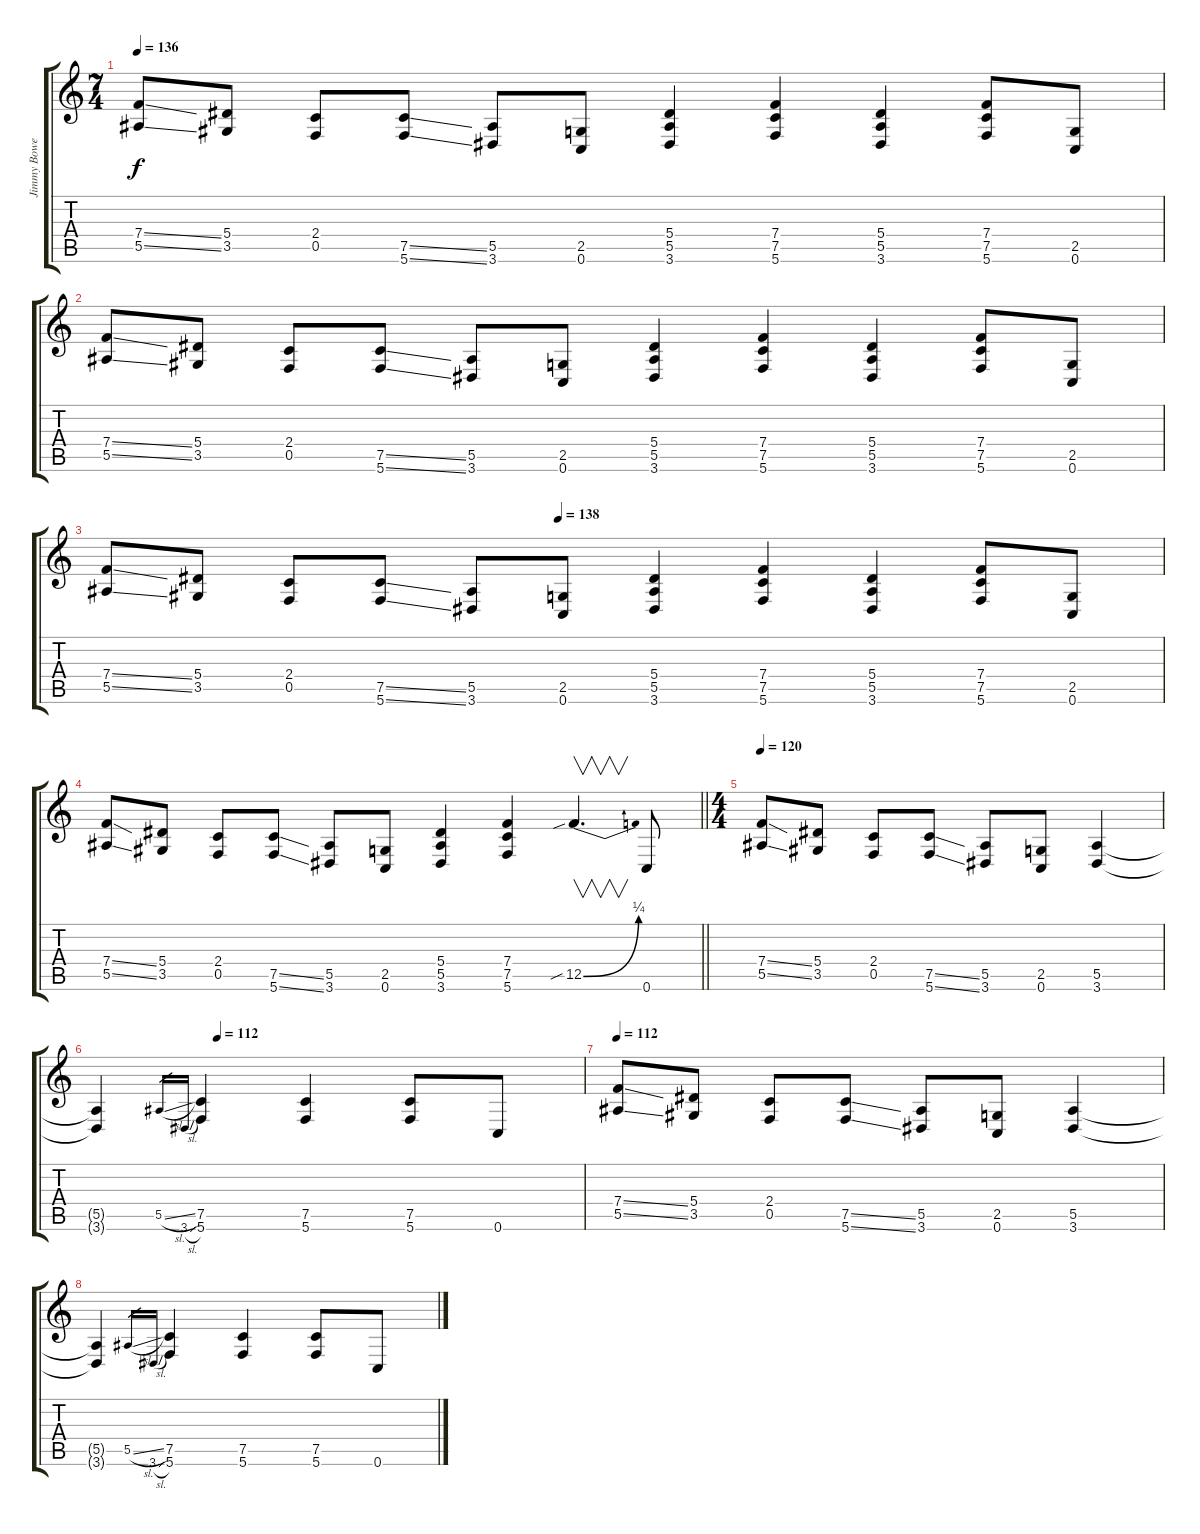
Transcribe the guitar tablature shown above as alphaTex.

\track ("Jimmy Bower" "Jimmy Bowe") {instrument distortionguitar}
\staff {score tabs}
\tuning (C4 G3 Eb3 Bb2 F2 C2) {hide}
\ts (7 4)
\section ("" "")
\tempo 136
\clef g2
\ks c
(7.4{ss} 5.5{ss}).8{dy f} (5.4 3.5).8 (2.4 0.5).8 (7.5{ss} 5.6{ss}).8 (5.5 3.6).8 (2.5 0.6).8 (5.4 5.5 3.6).4 (7.4 7.5 5.6).4 (5.4 5.5 3.6).4 (7.4 7.5 5.6).8 (2.5 0.6).8 |
(7.4{ss} 5.5{ss}).8 (5.4 3.5).8 (2.4 0.5).8 (7.5{ss} 5.6{ss}).8 (5.5 3.6).8 (2.5 0.6).8 (5.4 5.5 3.6).4 (7.4 7.5 5.6).4 (5.4 5.5 3.6).4 (7.4 7.5 5.6).8 (2.5 0.6).8 |
\tempo (138 0.42857142857142855)
(7.4{ss} 5.5{ss}).8 (5.4 3.5).8 (2.4 0.5).8 (7.5{ss} 5.6{ss}).8 (5.5 3.6).8 (2.5 0.6).8 (5.4 5.5 3.6).4 (7.4 7.5 5.6).4 (5.4 5.5 3.6).4 (7.4 7.5 5.6).8 (2.5 0.6).8 |
\barLineRight lightlight
(7.4{ss} 5.5{ss}).8 (5.4 3.5).8 (2.4 0.5).8 (7.5{ss} 5.6{ss}).8 (5.5 3.6).8 (2.5 0.6).8 (5.4 5.5 3.6).4 (7.4 7.5 5.6).4 12.5{be (bend 0 0 60 1) sib}.4{v d} 0.6.8 |
\ts (4 4)
\section ("" "")
\tempo 120
(7.4{ss} 5.5{ss}).8 (5.4 3.5).8 (2.4 0.5).8 (7.5{ss} 5.6{ss}).8 (5.5 3.6).8 (2.5 0.6).8 (5.5 3.6).4 |
\tempo (112 0.25)
(5.5{t} 3.6{t}).4 5.5{sl}.16{gr} 3.6{sl}.16{gr} (7.5 5.6).4 (7.5 5.6).4 (7.5 5.6).8 0.6.8 |
\tempo 112
(7.4{ss} 5.5{ss}).8 (5.4 3.5).8 (2.4 0.5).8 (7.5{ss} 5.6{ss}).8 (5.5 3.6).8 (2.5 0.6).8 (5.5 3.6).4 |
(5.5{t} 3.6{t}).4 5.5{sl}.16{gr} 3.6{sl}.16{gr} (7.5 5.6).4 (7.5 5.6).4 (7.5 5.6).8 0.6.8
